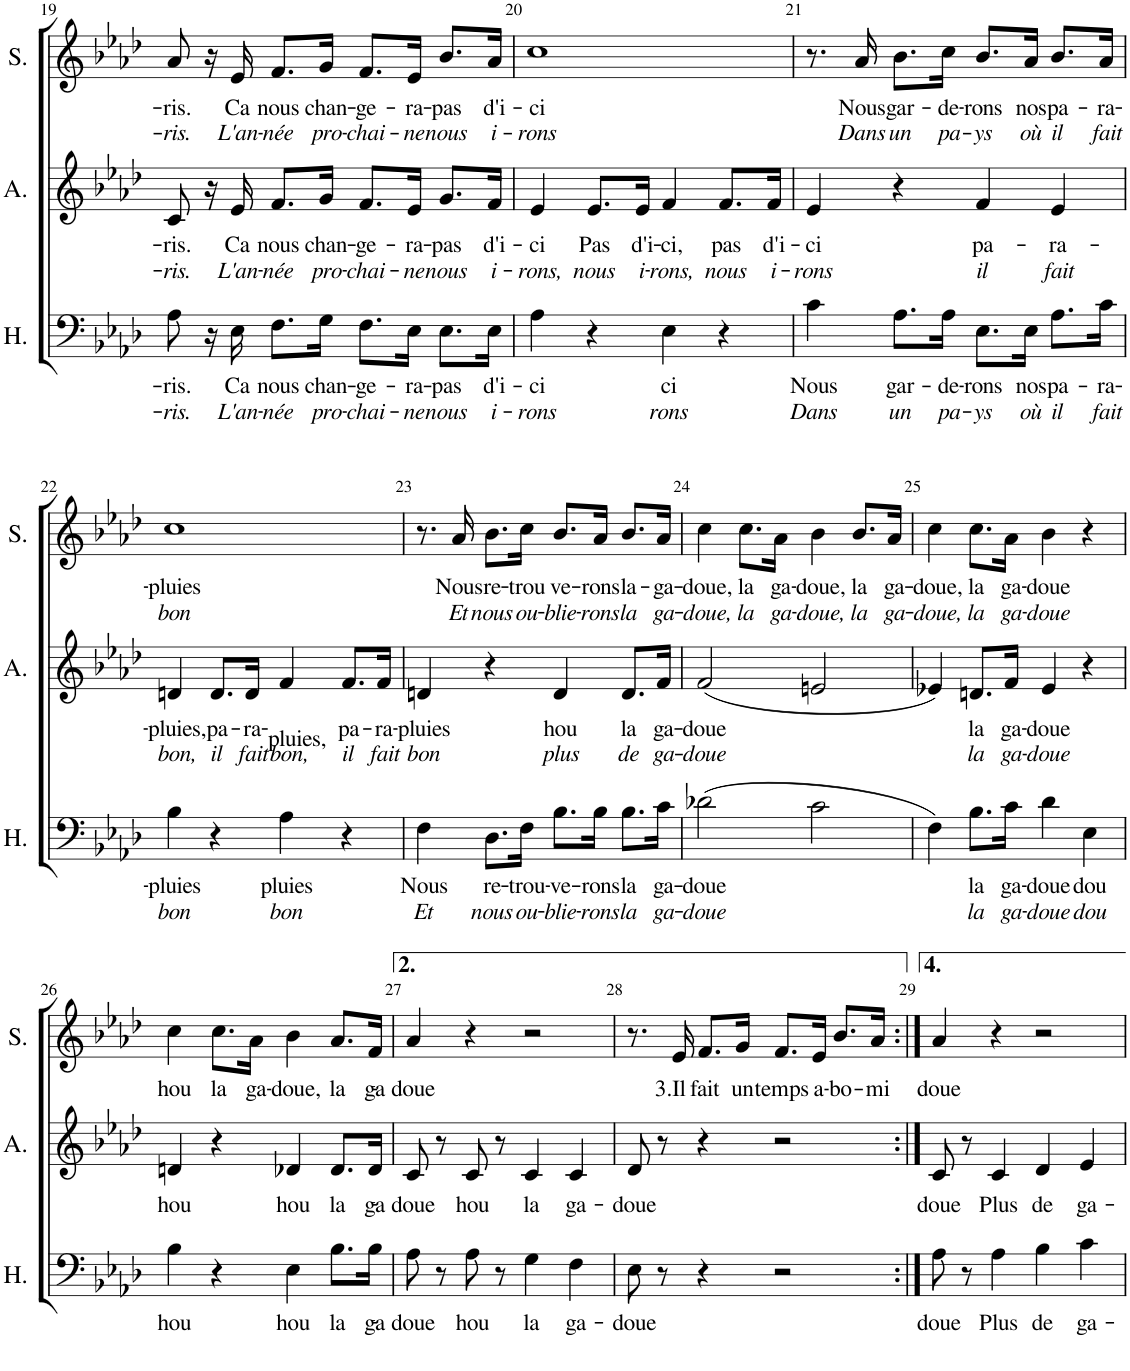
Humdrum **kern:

**kern	**text	**text	**kern	**text	**text	**kern	**text	**text
*part3	*part3	*part3	*part2	*part2	*part2	*part1	*part1	*part1
*staff3	*staff3	*staff3	*staff2	*staff2	*staff2	*staff1	*staff1	*staff1
*I"Homme	*	*	*I"Alto	*	*	*I"Soprano	*	*
*I'H.	*	*	*I'A.	*	*	*I'S.	*	*
!!LO:PB:g=z
*clefF4	*	*	*clefG2	*	*	*clefG2	*	*
*k[b-e-a-d-]	*	*	*k[b-e-a-d-]	*	*	*k[b-e-a-d-]	*	*
*M4/4	*	*	*M4/4	*	*	*M4/4	*	*
=19	=19	=19	=19	=19	=19	=19	=19	=19
!	!LO:LY:b	!LO:LY:b	!	!LO:LY:b	!LO:LY:b	!	!LO:LY:b	!LO:LY:b
8A-\	-ris.	-ris.	8c/	-ris.	-ris.	8a-/	-ris.	-ris.
16r	.	.	16r	.	.	16r	.	.
!	!LO:LY:b	!LO:LY:b	!	!LO:LY:b	!LO:LY:b	!	!LO:LY:b	!LO:LY:b
16E-\	Ca	L'an-	16e-/	Ca	L'an-	16e-/	Ca	L'an-
!	!LO:LY:b	!LO:LY:b	!	!LO:LY:b	!LO:LY:b	!	!LO:LY:b	!LO:LY:b
8.F\L	nous	-née	8.f/L	nous	-née	8.f/L	nous	-née
!	!LO:LY:b	!LO:LY:b	!	!LO:LY:b	!LO:LY:b	!	!LO:LY:b	!LO:LY:b
16G\Jk	chan-	pro-	16g/Jk	chan-	pro-	16g/Jk	chan-	pro-
!	!LO:LY:b	!LO:LY:b	!	!LO:LY:b	!LO:LY:b	!	!LO:LY:b	!LO:LY:b
8.F\L	-ge-	-chai-	8.f/L	-ge-	-chai-	8.f/L	-ge-	-chai-
!	!LO:LY:b	!LO:LY:b	!	!LO:LY:b	!LO:LY:b	!	!LO:LY:b	!LO:LY:b
16E-\Jk	-ra-	-ne	16e-/Jk	-ra-	-ne	16e-/Jk	-ra-	-ne
!	!LO:LY:b	!LO:LY:b	!	!LO:LY:b	!LO:LY:b	!	!LO:LY:b	!LO:LY:b
8.E-\L	-pas	nous	8.g/L	-pas	nous	8.b-/L	-pas	nous
!	!LO:LY:b	!LO:LY:b	!	!LO:LY:b	!LO:LY:b	!	!LO:LY:b	!LO:LY:b
16E-\Jk	d'i-	i-	16f/Jk	d'i-	i-	16a-/Jk	d'i-	i-
=20	=20	=20	=20	=20	=20	=20	=20	=20
!	!LO:LY:b	!LO:LY:b	!	!LO:LY:b	!LO:LY:b	!	!LO:LY:b	!LO:LY:b
4A-\	ci	rons	4e-/	ci	-rons,	1cc	-ci	-rons
!	!	!	!	!LO:LY:b	!LO:LY:b	!	!	!
4r	.	.	8.e-/L	Pas	nous	.	.	.
!	!	!	!	!LO:LY:b	!LO:LY:b	!	!	!
.	.	.	16e-/Jk	d'i-	i-	.	.	.
!	!LO:LY:b	!LO:LY:b	!	!LO:LY:b	!LO:LY:b	!	!	!
4E-\	ci	rons	4f/	-ci,	-rons,	.	.	.
!	!	!	!	!LO:LY:b	!LO:LY:b	!	!	!
4r	.	.	8.f/L	pas	nous	.	.	.
!	!	!	!	!LO:LY:b	!LO:LY:b	!	!	!
.	.	.	16f/Jk	d'i-	i-	.	.	.
=21	=21	=21	=21	=21	=21	=21	=21	=21
!	!LO:LY:b	!LO:LY:b	!	!LO:LY:b	!LO:LY:b	!	!	!
4c\	Nous	Dans	4e-/	-ci	-rons	8.r	.	.
!	!	!	!	!	!	!	!LO:LY:b	!LO:LY:b
.	.	.	.	.	.	16a-/	Nous	Dans
!	!LO:LY:b	!LO:LY:b	!	!	!	!	!LO:LY:b	!LO:LY:b
8.A-\L	gar-	un	4r	.	.	8.b-\L	gar-	un
!	!LO:LY:b	!LO:LY:b	!	!	!	!	!LO:LY:b	!LO:LY:b
16A-\Jk	-de-	pa-	.	.	.	16cc\Jk	-de-	pa-
!	!LO:LY:b	!LO:LY:b	!	!LO:LY:b	!LO:LY:b	!	!LO:LY:b	!LO:LY:b
8.E-\L	-rons	-ys	4f/	pa-	il	8.b-/L	-rons	-ys
!	!LO:LY:b	!LO:LY:b	!	!	!	!	!LO:LY:b	!LO:LY:b
16E-\Jk	nos	où	.	.	.	16a-/Jk	nos	où
!	!LO:LY:b	!LO:LY:b	!	!LO:LY:b	!LO:LY:b	!	!LO:LY:b	!LO:LY:b
8.A-\L	pa-	il	4e-/	-ra-	fait	8.b-/L	pa-	il
!	!LO:LY:b	!LO:LY:b	!	!	!	!	!LO:LY:b	!LO:LY:b
16c\Jk	-ra-	fait	.	.	.	16a-/Jk	-ra-	fait
!!LO:LB:g=z
=22	=22	=22	=22	=22	=22	=22	=22	=22
!	!LO:LY:b	!LO:LY:b	!	!LO:LY:b	!LO:LY:b	!	!LO:LY:b	!LO:LY:b
4B-\	pluies	bon	4dn/	-pluies,	bon,	1cc	-pluies	bon
!	!	!	!	!LO:LY:b	!LO:LY:b	!	!	!
4r	.	.	8.d/L	pa-	il	.	.	.
!	!	!	!	!LO:LY:b	!LO:LY:b	!	!	!
.	.	.	16d/Jk	-ra-	fait	.	.	.
!	!LO:LY:b	!LO:LY:b	!	!LO:LY:b	!LO:LY:b	!	!	!
4A-\	pluies	bon	4f/	-pluies,	bon,	.	.	.
!	!	!	!	!LO:LY:b	!LO:LY:b	!	!	!
4r	.	.	8.f/L	pa-	il	.	.	.
!	!	!	!	!LO:LY:b	!LO:LY:b	!	!	!
.	.	.	16f/Jk	-ra-	fait	.	.	.
=23	=23	=23	=23	=23	=23	=23	=23	=23
!	!LO:LY:b	!LO:LY:b	!	!LO:LY:b	!LO:LY:b	!	!	!
4F\	Nous	Et	4dn/	-pluies	bon	8.r	.	.
!	!	!	!	!	!	!	!LO:LY:b	!LO:LY:b
.	.	.	.	.	.	16a-/	Nous	Et
!	!LO:LY:b	!LO:LY:b	!	!	!	!	!LO:LY:b	!LO:LY:b
8.D-\L	re-	nous	4r	.	.	8.b-\L	re-	nous
!	!LO:LY:b	!LO:LY:b	!	!	!	!	!LO:LY:b	!LO:LY:b
16F\Jk	-trou-	ou-	.	.	.	16cc\Jk	-trou	ou-
!	!LO:LY:b	!LO:LY:b	!	!LO:LY:b	!LO:LY:b	!	!LO:LY:b	!LO:LY:b
8.B-\L	-ve-	-blie-	4d/	hou	plus	8.b-/L	ve-	-blie-
!	!LO:LY:b	!LO:LY:b	!	!	!	!	!LO:LY:b	!LO:LY:b
16B-\Jk	-rons	-rons	.	.	.	16a-/Jk	-rons	-rons
!	!LO:LY:b	!LO:LY:b	!	!LO:LY:b	!LO:LY:b	!	!LO:LY:b	!LO:LY:b
8.B-\L	la	la	8.d/L	la	de	8.b-/L	la-	la
!	!LO:LY:b	!LO:LY:b	!	!LO:LY:b	!LO:LY:b	!	!LO:LY:b	!LO:LY:b
16c\Jk	ga-	ga-	16f/Jk	ga-	ga-	16a-/Jk	-ga-	ga-
=24	=24	=24	=24	=24	=24	=24	=24	=24
!	!LO:LY:b	!LO:LY:b	!	!LO:LY:b	!LO:LY:b	!	!LO:LY:b	!LO:LY:b
(2d-X\	-doue	-doue	(2f/	-doue	-doue	4cc\	-doue,	-doue,
!	!	!	!	!	!	!	!LO:LY:b	!LO:LY:b
.	.	.	.	.	.	8.cc\L	la	la
!	!	!	!	!	!	!	!LO:LY:b	!LO:LY:b
.	.	.	.	.	.	16a-\Jk	ga-	ga-
!	!	!	!	!	!	!	!LO:LY:b	!LO:LY:b
2c\	.	.	2en/	.	.	4b-\	-doue,	-doue,
!	!	!	!	!	!	!	!LO:LY:b	!LO:LY:b
.	.	.	.	.	.	8.b-/L	la	la
!	!	!	!	!	!	!	!LO:LY:b	!LO:LY:b
.	.	.	.	.	.	16a-/Jk	ga-	ga-
=25	=25	=25	=25	=25	=25	=25	=25	=25
!	!	!	!	!	!	!	!LO:LY:b	!LO:LY:b
4F\)	.	.	4e-X/)	.	.	4cc\	-doue,	-doue,
!	!LO:LY:b	!LO:LY:b	!	!LO:LY:b	!LO:LY:b	!	!LO:LY:b	!LO:LY:b
8.B-\L	la	la	8.dn/L	la	la	8.cc\L	la	la
!	!LO:LY:b	!LO:LY:b	!	!LO:LY:b	!LO:LY:b	!	!LO:LY:b	!LO:LY:b
16c\Jk	ga-	ga-	16f/Jk	ga-	ga-	16a-\Jk	ga-	ga-
!	!LO:LY:b	!LO:LY:b	!	!LO:LY:b	!LO:LY:b	!	!LO:LY:b	!LO:LY:b
4d-\	-doue	-doue	4e-/	-doue	-doue	4b-\	-doue	-doue
!	!LO:LY:b	!LO:LY:b	!	!	!	!	!	!
4E-\	dou	dou	4r	.	.	4r	.	.
!!LO:LB:g=z
=26	=26	=26	=26	=26	=26	=26	=26	=26
!	!LO:LY:b	!	!	!LO:LY:b	!	!	!LO:LY:b	!
4B-\	hou	.	4dn/	hou	.	4cc\	-hou	.
!	!	!	!	!	!	!	!LO:LY:b	!
4r	.	.	4r	.	.	8.cc\L	la	.
!	!	!	!	!	!	!	!LO:LY:b	!
.	.	.	.	.	.	16a-\Jk	ga-	.
!	!LO:LY:b	!	!	!LO:LY:b	!	!	!LO:LY:b	!
4E-\	hou	.	4d-X/	hou	.	4b-\	-doue,	.
!	!LO:LY:b	!	!	!LO:LY:b	!	!	!LO:LY:b	!
8.B-\L	la	.	8.d-/L	la	.	8.a-/L	la	.
!	!LO:LY:b	!	!	!LO:LY:b	!	!	!LO:LY:b	!
16B-\Jk	ga-	.	16d-/Jk	ga-	.	16f/Jk	ga-	.
=27	=27	=27	=27	=27	=27	=27	=27	=27
!	!LO:LY:b	!	!	!LO:LY:b	!	!	!LO:LY:b	!
8A-\	-doue	.	8c/	-doue	.	4a-/	-doue	.
8r	.	.	8r	.	.	.	.	.
!	!LO:LY:b	!	!	!LO:LY:b	!	!	!	!
8A-\	hou	.	8c/	hou	.	4r	.	.
8r	.	.	8r	.	.	.	.	.
!	!LO:LY:b	!	!	!LO:LY:b	!	!	!	!
4G\	la	.	4c/	la	.	2r	.	.
!	!LO:LY:b	!	!	!LO:LY:b	!	!	!	!
4F\	ga-	.	4c/	ga-	.	.	.	.
=28	=28	=28	=28	=28	=28	=28	=28	=28
!	!LO:LY:b	!	!	!LO:LY:b	!	!	!	!
8E-\	-doue	.	8d-/	-doue	.	8.r	.	.
8r	.	.	8r	.	.	.	.	.
!	!	!	!	!	!	!	!LO:LY:b	!
.	.	.	.	.	.	16e-/	3.Il	.
!	!	!	!	!	!	!	!LO:LY:b	!
4r	.	.	4r	.	.	8.f/L	fait	.
!	!	!	!	!	!	!	!LO:LY:b	!
.	.	.	.	.	.	16g/Jk	un	.
!	!	!	!	!	!	!	!LO:LY:b	!
2r	.	.	2r	.	.	8.f/L	temps	.
!	!	!	!	!	!	!	!LO:LY:b	!
.	.	.	.	.	.	16e-/Jk	a-	.
!	!	!	!	!	!	!	!LO:LY:b	!
.	.	.	.	.	.	8.b-/L	-bo-	.
!	!	!	!	!	!	!	!LO:LY:b	!
.	.	.	.	.	.	16a-/Jk	-mi	.
=29:|!	=29:|!	=29:|!	=29:|!	=29:|!	=29:|!	=29:|!	=29:|!	=29:|!
!	!LO:LY:b	!	!	!LO:LY:b	!	!	!LO:LY:b	!
8A-\	doue	.	8c/	doue	.	4a-/	doue	.
8r	.	.	8r	.	.	.	.	.
!	!LO:LY:b	!	!	!LO:LY:b	!	!	!	!
4A-\	Plus	.	4c/	Plus	.	4r	.	.
!	!LO:LY:b	!	!	!LO:LY:b	!	!	!	!
4B-\	de	.	4d-/	de	.	2r	.	.
!	!LO:LY:b	!	!	!LO:LY:b	!	!	!	!
4c\	ga-	.	4e-/	ga-	.	.	.	.
=	=	=	=	=	=	=	=	=
*-	*-	*-	*-	*-	*-	*-	*-	*-
